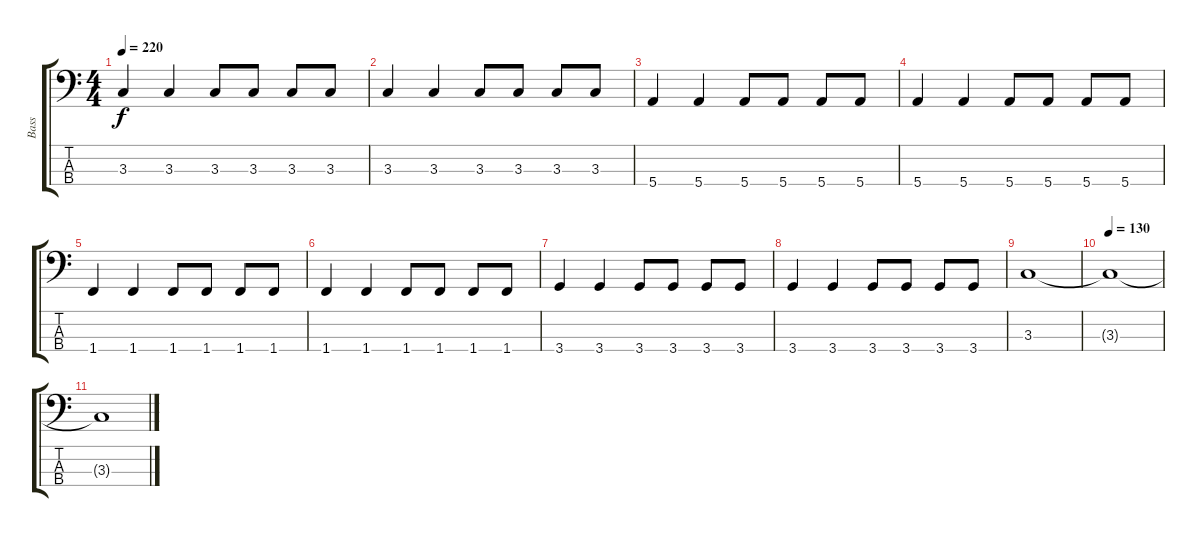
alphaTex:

\track ("Bass" "Bass") {instrument electricbassfinger}
\staff {score tabs}
\tuning (G2 D2 A1 E1) {hide}
\ts (4 4)
\tempo 220
\clef f4
\ks c
3.3.4{dy f} 3.3.4 3.3.8 3.3.8 3.3.8 3.3.8 |
3.3.4 3.3.4 3.3.8 3.3.8 3.3.8 3.3.8 |
5.4.4 5.4.4 5.4.8 5.4.8 5.4.8 5.4.8 |
5.4.4 5.4.4 5.4.8 5.4.8 5.4.8 5.4.8 |
1.4.4 1.4.4 1.4.8 1.4.8 1.4.8 1.4.8 |
1.4.4 1.4.4 1.4.8 1.4.8 1.4.8 1.4.8 |
3.4.4 3.4.4 3.4.8 3.4.8 3.4.8 3.4.8 |
3.4.4 3.4.4 3.4.8 3.4.8 3.4.8 3.4.8 |
3.3.1 |
\tempo 130
3.3{t}.1 |
3.3{t}.1
